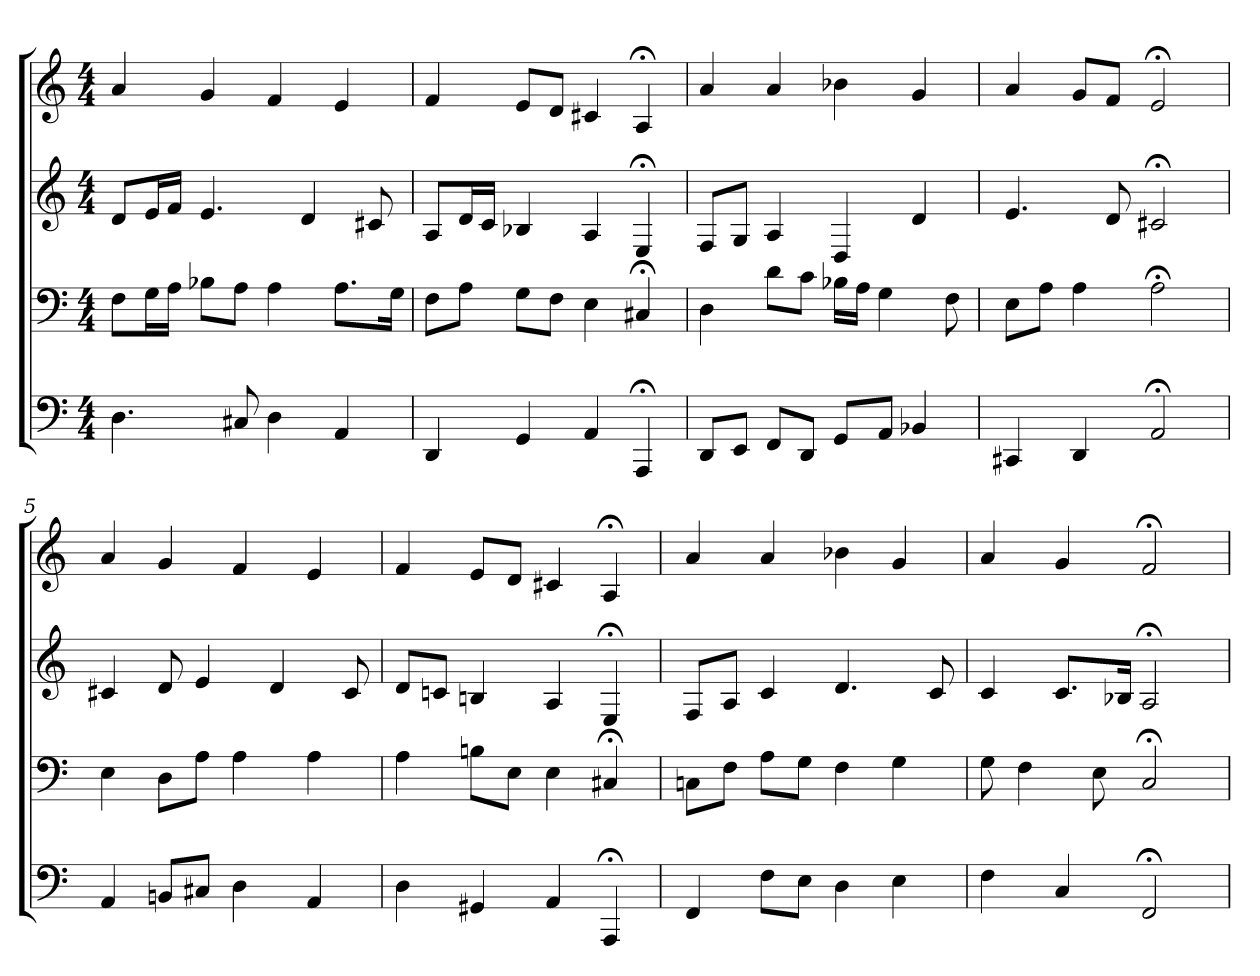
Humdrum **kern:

**kern	**kern	**kern	**kern
*part4	*part3	*part2	*part1
*staff4	*staff3	*staff2	*staff1
*clefF4	*clefF4	*clefG2	*clefG2
*k[]	*k[]	*k[]	*k[]
*C:	*C:	*C:	*a:
*M4/4	*M4/4	*M4/4	*M4/4
=1	=1	=1	=1
4.D	8F\L	8d/L	4a
.	16G\L	16e/L	.
.	16A\JJ	16f/JJ	.
.	8B-X\L	4.e	4g
8C#X	8A\J	.	.
4D	4A	.	4f
.	.	4d	.
4AA	8.A\L	.	4e
.	.	8c#X	.
.	16G\Jk	.	.
=2	=2	=2	=2
4DD	8F\L	8A/L	4f
.	8A\J	16d/L	.
.	.	16c/JJ	.
4GG	8G\L	4B-X	8e/L
.	8F\J	.	8d/J
4AA	4E	4A	4c#X
4AAA;<	4C#X;<	4E;<	4A;<
=3	=3	=3	=3
8DD/L	4D	8F/L	4a
8EE/J	.	8G/J	.
8FF/L	8d\L	4A	4a
8DD/J	8c\J	.	.
8GG/L	16B-X\LL	4D	4b-X
.	16A\JJ	.	.
8AA/J	4G	.	.
4BB-X	.	4d	4g
.	8F	.	.
=4	=4	=4	=4
4CC#X	8E\L	4.e	4a
.	8A\J	.	.
4DD	4A	.	8g/L
.	.	8d	8f/J
2AA;<	2A;<	2c#X;<	2e;<
=5	=5	=5	=5
4AA	4E	4c#X	4a
8BBn/L	8D\L	8d	4g
8C#X/J	8A\J	4e	.
4D	4A	.	4f
.	.	4d	.
4AA	4A	.	4e
.	.	8c#	.
=6	=6	=6	=6
4D	4A	8d/L	4f
.	.	8cn/J	.
4GG#X	8Bn\L	4Bn	8e/L
.	8E\J	.	8d/J
4AA	4E	4A	4c#X
4AAA;<	4C#X;<	4E;<	4A;<
=7	=7	=7	=7
4FF	8Cn\L	8F/L	4a
.	8F\J	8A/J	.
8F\L	8A\L	4c	4a
8E\J	8G\J	.	.
4D	4F	4.d	4b-X
4E	4G	.	4g
.	.	8c	.
=8	=8	=8	=8
4F	8G	4c	4a
.	4F	.	.
4C	.	8.c/L	4g
.	8E	.	.
.	.	16B-X/Jk	.
2FF;<	2C;<	2A;<	2f;<
=	=	=	=
*-	*-	*-	*-
